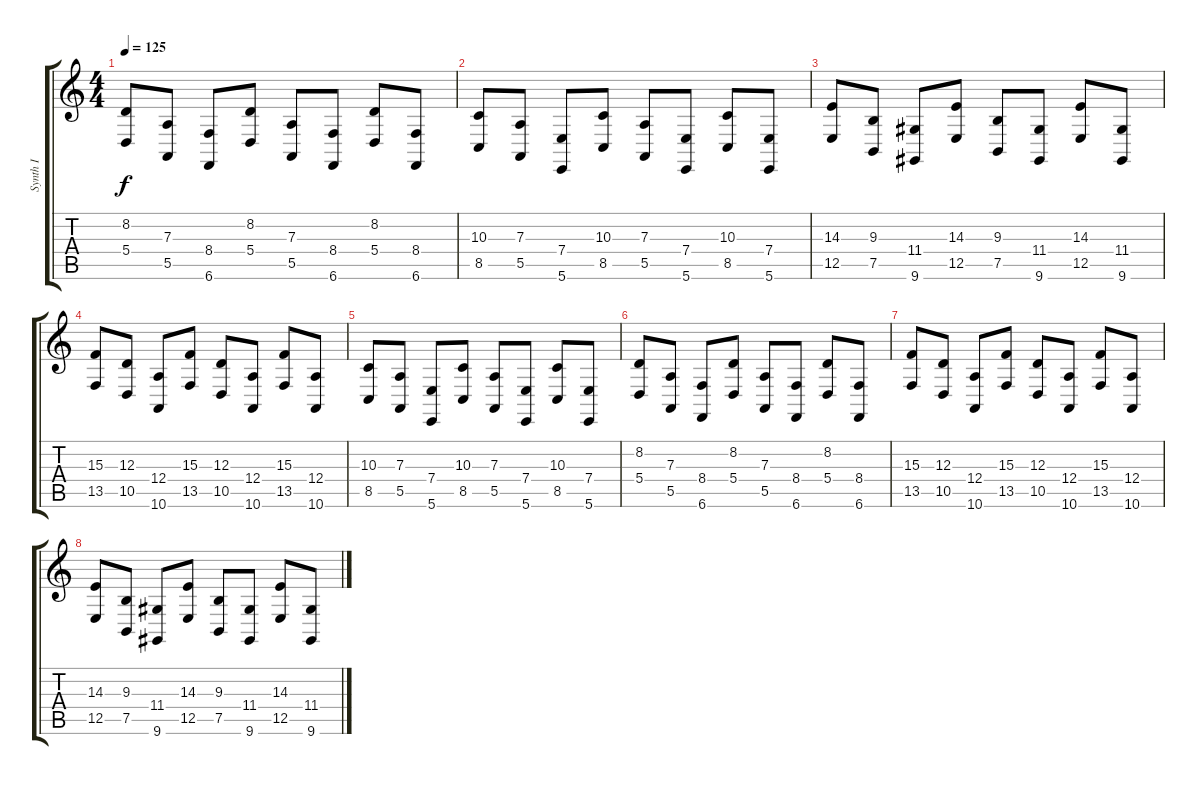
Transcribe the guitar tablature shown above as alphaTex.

\track ("Synth I" "Synth I") {instrument synthstrings1}
\staff {score tabs}
\tuning (B3 Gb3 D3 A2 E2 B1) {hide}
\ts (4 4)
\tempo 125
\clef g2
\ks c
(8.2 5.4).8{dy f} (7.3 5.5).8 (8.4 6.6).8 (8.2 5.4).8 (7.3 5.5).8 (8.4 6.6).8 (8.2 5.4).8 (8.4 6.6).8 |
(10.3 8.5).8 (7.3 5.5).8 (7.4 5.6).8 (10.3 8.5).8 (7.3 5.5).8 (7.4 5.6).8 (10.3 8.5).8 (7.4 5.6).8 |
(14.3 12.5).8 (9.3 7.5).8 (11.4 9.6).8 (14.3 12.5).8 (9.3 7.5).8 (11.4 9.6).8 (14.3 12.5).8 (11.4 9.6).8 |
(15.3 13.5).8 (12.3 10.5).8 (12.4 10.6).8 (15.3 13.5).8 (12.3 10.5).8 (12.4 10.6).8 (15.3 13.5).8 (12.4 10.6).8 |
(10.3 8.5).8 (7.3 5.5).8 (7.4 5.6).8 (10.3 8.5).8 (7.3 5.5).8 (7.4 5.6).8 (10.3 8.5).8 (7.4 5.6).8 |
(8.2 5.4).8 (7.3 5.5).8 (8.4 6.6).8 (8.2 5.4).8 (7.3 5.5).8 (8.4 6.6).8 (8.2 5.4).8 (8.4 6.6).8 |
(15.3 13.5).8 (12.3 10.5).8 (12.4 10.6).8 (15.3 13.5).8 (12.3 10.5).8 (12.4 10.6).8 (15.3 13.5).8 (12.4 10.6).8 |
(14.3 12.5).8 (9.3 7.5).8 (11.4 9.6).8 (14.3 12.5).8 (9.3 7.5).8 (11.4 9.6).8 (14.3 12.5).8 (11.4 9.6).8
